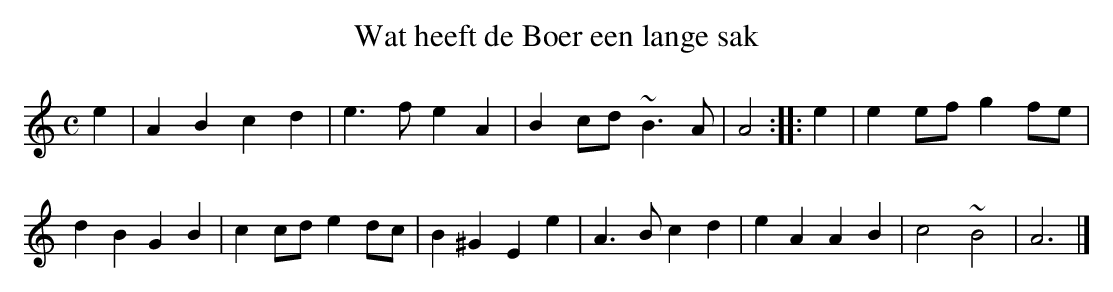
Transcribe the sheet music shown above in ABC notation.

X:1
T:Wat heeft de Boer een lange sak
M:C
K:Amin
e2|A2B2c2d2|e3fe2A2|B2cd~B3A|A4:||:e2|e2efg2fe|
d2B2G2B2|c2cde2dc|B2^G2E2e2|A3Bc2d2|e2A2A2B2|c4~B4|A6|]
